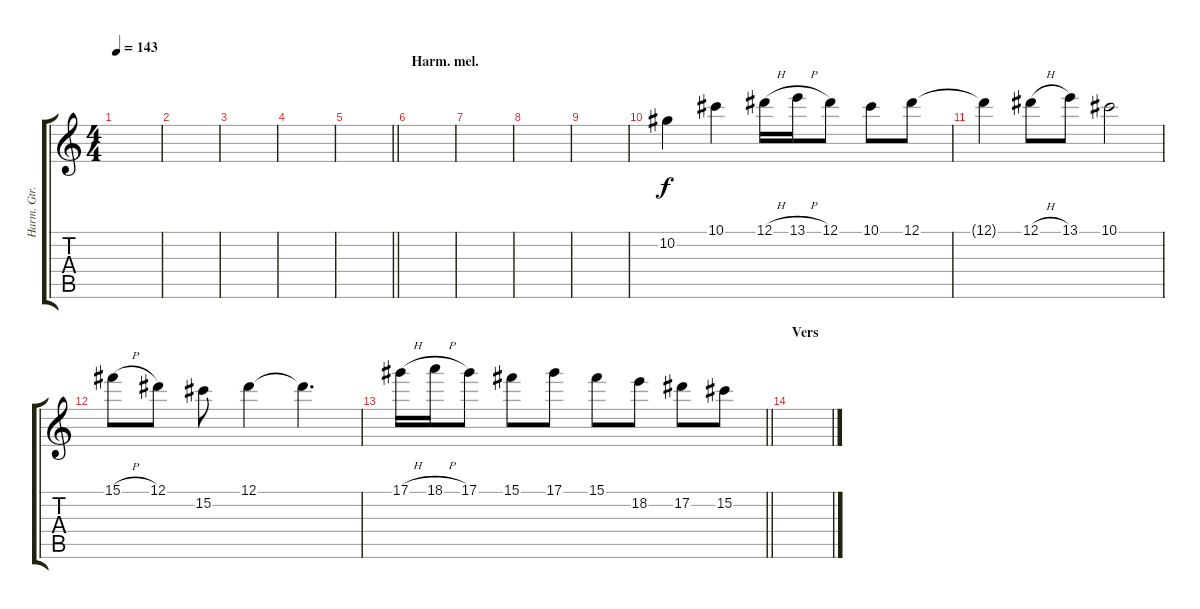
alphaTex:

\track ("Harm. Gtr." "Harm. Gtr.") {instrument distortionguitar}
\staff {score tabs}
\tuning (Eb4 Bb3 Gb3 Db3 Ab2 Eb2) {hide}
\ts (4 4)
\tempo 143
\clef g2
\ks c
|
|
|
|
\barLineRight lightlight
|
\section ("" "Harm. mel.")
|
|
|
|
10.2.4 10.1.4 12.1{h}.16 13.1{h}.16 12.1.8 10.1.8 12.1.8 |
12.1{t}.4 12.1{h}.8 13.1.8 10.1.2 |
15.1{h}.8 12.1.8 15.2.8 12.1.4 12.1{t}.4{d} |
\barLineRight lightlight
17.1{h}.16 18.1{h}.16 17.1.8 15.1.8 17.1.8 15.1.8 18.2.8 17.2.8 15.2.8 |
\section ("" "Vers")
